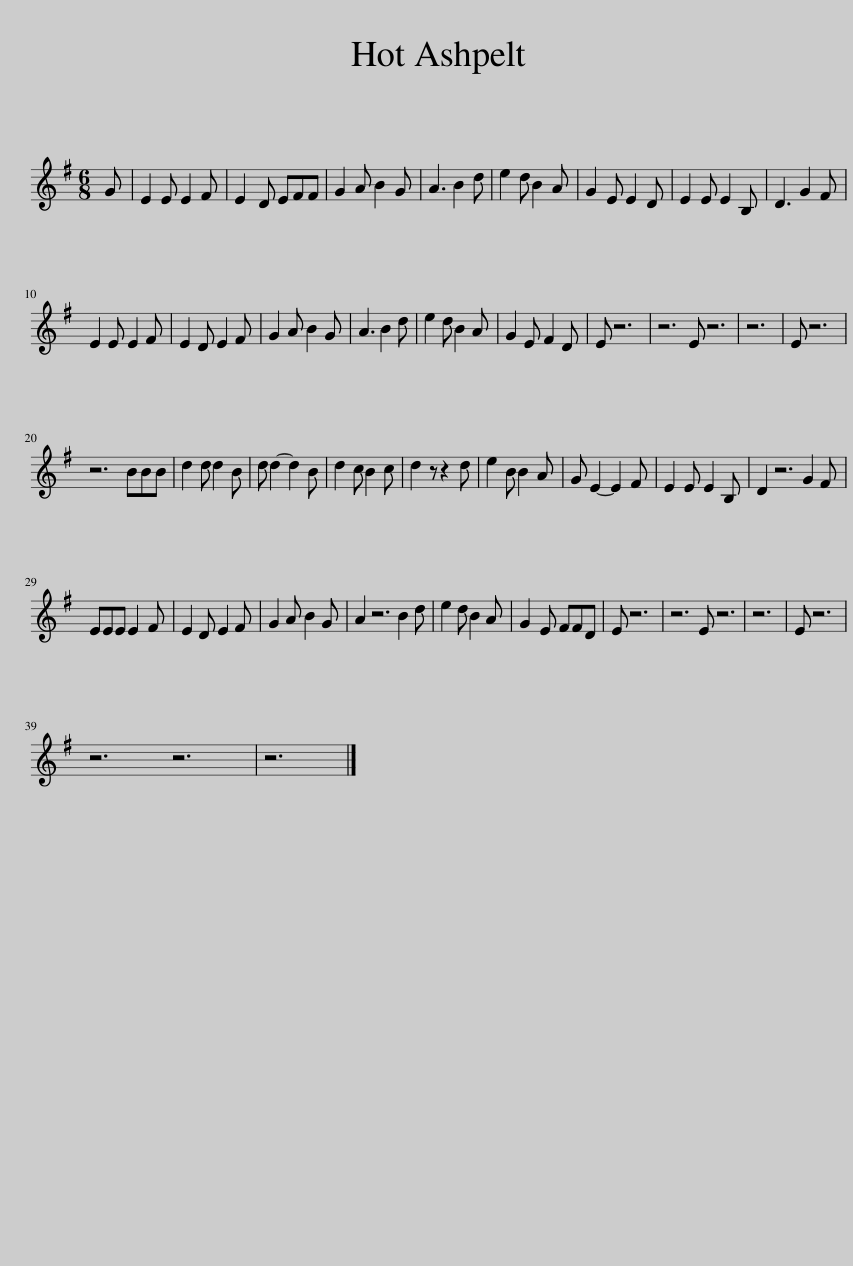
X:1
L:1/8
M:6/8
I:linebreak $
K:Emin
V:1 treble
V:1
 G | E2 E E2 F | E2 D EFF | G2 A B2 G | A3 B2 d | %5
 e2 d B2 A | G2 E E2 D | E2 E E2 B, | D3 G2 F |$ E2 E E2 F | %10
 E2 D E2 F | G2 A B2 G | A3 B2 d | e2 d B2 A | G2 E F2 D | %15
 E z6 | z6 E z6 | z6 | E z6 |$ z6 BBB | %20
 d2 d d2 B | d d2- d2 B | d2 c B2 c | d2 z z2 d | e2 B B2 A | %25
 G E2- E2 F | E2 E E2 B, | D2 z6 G2 F |$ EEE E2 F | E2 D E2 F | %30
 G2 A B2 G | A2 z6 B2 d | e2 d B2 A | G2 E FFD | E z6 | %35
 z6 E z6 | z6 | E z6 |$ z6 z6 | z6 |] %40
